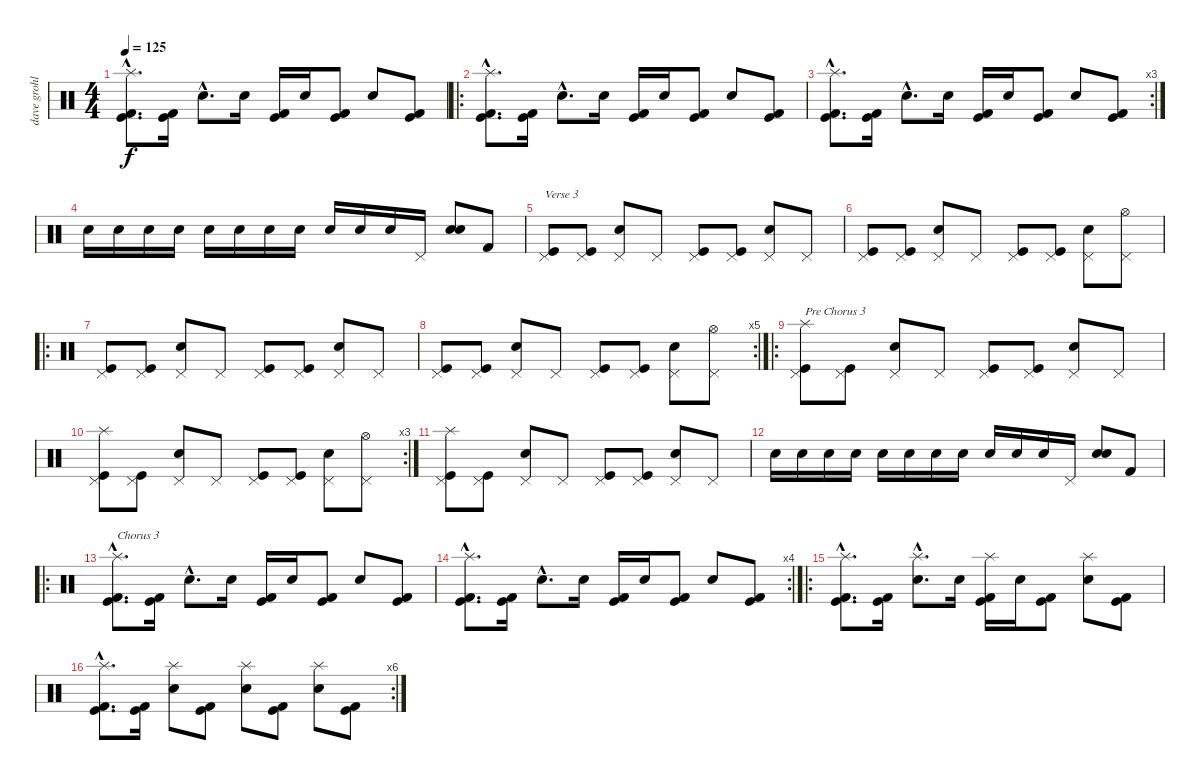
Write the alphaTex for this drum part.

\track ("dave grohl" "dave grohl") {instrument percussion}
\staff {score}
\articulation defaults
\ts (4 4)
\tempo 125
\clef neutral
\ks c
("Splash (hit)"{hac} "Kick (hit)"{hac} "Kick (hit) 2"{hac}).8{d dy f} ("Kick (hit)" "Kick (hit) 2").16 "Snare (hit) 2"{hac}.8{d} "Snare (hit) 2".16 ("Kick (hit)" "Kick (hit) 2").16 "Snare (hit) 2".16 ("Kick (hit)" "Kick (hit) 2").8 "Snare (hit) 2".8 ("Kick (hit)" "Kick (hit) 2").8 |
\ro
("Splash (hit)"{hac} "Kick (hit)"{hac} "Kick (hit) 2"{hac}).8{d} ("Kick (hit)" "Kick (hit) 2").16 "Snare (hit) 2"{hac}.8{d} "Snare (hit) 2".16 ("Kick (hit)" "Kick (hit) 2").16 "Snare (hit) 2".16 ("Kick (hit)" "Kick (hit) 2").8 "Snare (hit) 2".8 ("Kick (hit)" "Kick (hit) 2").8 |
\rc 3
("Splash (hit)"{hac} "Kick (hit)"{hac} "Kick (hit) 2"{hac}).8{d} ("Kick (hit)" "Kick (hit) 2").16 "Snare (hit) 2"{hac}.8{d} "Snare (hit) 2".16 ("Kick (hit)" "Kick (hit) 2").16 "Snare (hit) 2".16 ("Kick (hit)" "Kick (hit) 2").8 "Snare (hit) 2".8 ("Kick (hit)" "Kick (hit) 2").8 |
"Snare (hit) 2".16 "Snare (hit) 2".16 "Snare (hit) 2".16 "Snare (hit) 2".16 "Snare (hit) 2".16 "Snare (hit) 2".16 "Snare (hit) 2".16 "Snare (hit) 2".16 "Snare (hit) 2".16 "Snare (hit) 2".16 "Snare (hit) 2".16 "Pedal Hi-Hat (hit)".16 ("Electric Snare (hit)" "Snare (hit) 2").8 "Kick (hit) 2".8 |
("Pedal Hi-Hat (hit)" "Kick (hit)").8{txt "Verse 3"} ("Pedal Hi-Hat (hit)" "Kick (hit)").8 ("Pedal Hi-Hat (hit)" "Snare (hit) 2").8 "Pedal Hi-Hat (hit)".8 ("Pedal Hi-Hat (hit)" "Kick (hit)").8 ("Pedal Hi-Hat (hit)" "Kick (hit)").8 ("Pedal Hi-Hat (hit)" "Snare (hit) 2").8 "Pedal Hi-Hat (hit)".8 |
("Pedal Hi-Hat (hit)" "Kick (hit)").8 ("Pedal Hi-Hat (hit)" "Kick (hit)").8 ("Pedal Hi-Hat (hit)" "Snare (hit) 2").8 "Pedal Hi-Hat (hit)".8 ("Pedal Hi-Hat (hit)" "Kick (hit)").8 ("Pedal Hi-Hat (hit)" "Kick (hit)").8 ("Pedal Hi-Hat (hit)" "Snare (hit) 2").8 ("Pedal Hi-Hat (hit)" "Hi-Hat (open)").8 |
\ro
("Pedal Hi-Hat (hit)" "Kick (hit)").8 ("Pedal Hi-Hat (hit)" "Kick (hit)").8 ("Pedal Hi-Hat (hit)" "Snare (hit) 2").8 "Pedal Hi-Hat (hit)".8 ("Pedal Hi-Hat (hit)" "Kick (hit)").8 ("Pedal Hi-Hat (hit)" "Kick (hit)").8 ("Pedal Hi-Hat (hit)" "Snare (hit) 2").8 "Pedal Hi-Hat (hit)".8 |
\rc 5
("Pedal Hi-Hat (hit)" "Kick (hit)").8 ("Pedal Hi-Hat (hit)" "Kick (hit)").8 ("Pedal Hi-Hat (hit)" "Snare (hit) 2").8 "Pedal Hi-Hat (hit)".8 ("Pedal Hi-Hat (hit)" "Kick (hit)").8 ("Pedal Hi-Hat (hit)" "Kick (hit)").8 ("Pedal Hi-Hat (hit)" "Snare (hit) 2").8 ("Pedal Hi-Hat (hit)" "Hi-Hat (open)").8 |
\ro
("Splash (hit)" "Pedal Hi-Hat (hit)" "Kick (hit)").8{txt "Pre Chorus 3"} ("Pedal Hi-Hat (hit)" "Kick (hit)").8 ("Pedal Hi-Hat (hit)" "Snare (hit) 2").8 "Pedal Hi-Hat (hit)".8 ("Pedal Hi-Hat (hit)" "Kick (hit)").8 ("Pedal Hi-Hat (hit)" "Kick (hit)").8 ("Pedal Hi-Hat (hit)" "Snare (hit) 2").8 "Pedal Hi-Hat (hit)".8 |
\rc 3
("Splash (hit)" "Pedal Hi-Hat (hit)" "Kick (hit)").8 ("Pedal Hi-Hat (hit)" "Kick (hit)").8 ("Pedal Hi-Hat (hit)" "Snare (hit) 2").8 "Pedal Hi-Hat (hit)".8 ("Pedal Hi-Hat (hit)" "Kick (hit)").8 ("Pedal Hi-Hat (hit)" "Kick (hit)").8 ("Pedal Hi-Hat (hit)" "Snare (hit) 2").8 ("Pedal Hi-Hat (hit)" "Hi-Hat (open)").8 |
("Splash (hit)" "Pedal Hi-Hat (hit)" "Kick (hit)").8 ("Pedal Hi-Hat (hit)" "Kick (hit)").8 ("Pedal Hi-Hat (hit)" "Snare (hit) 2").8 "Pedal Hi-Hat (hit)".8 ("Pedal Hi-Hat (hit)" "Kick (hit)").8 ("Pedal Hi-Hat (hit)" "Kick (hit)").8 ("Pedal Hi-Hat (hit)" "Snare (hit) 2").8 "Pedal Hi-Hat (hit)".8 |
"Snare (hit) 2".16 "Snare (hit) 2".16 "Snare (hit) 2".16 "Snare (hit) 2".16 "Snare (hit) 2".16 "Snare (hit) 2".16 "Snare (hit) 2".16 "Snare (hit) 2".16 "Snare (hit) 2".16 "Snare (hit) 2".16 "Snare (hit) 2".16 "Pedal Hi-Hat (hit)".16 ("Electric Snare (hit)" "Snare (hit) 2").8 "Kick (hit) 2".8 |
\ro
("Splash (hit)"{hac} "Kick (hit)"{hac} "Kick (hit) 2"{hac}).8{d txt "Chorus 3"} ("Kick (hit)" "Kick (hit) 2").16 "Snare (hit) 2"{hac}.8{d} "Snare (hit) 2".16 ("Kick (hit)" "Kick (hit) 2").16 "Snare (hit) 2".16 ("Kick (hit)" "Kick (hit) 2").8 "Snare (hit) 2".8 ("Kick (hit)" "Kick (hit) 2").8 |
\rc 4
("Splash (hit)"{hac} "Kick (hit)"{hac} "Kick (hit) 2"{hac}).8{d} ("Kick (hit)" "Kick (hit) 2").16 "Snare (hit) 2"{hac}.8{d} "Snare (hit) 2".16 ("Kick (hit)" "Kick (hit) 2").16 "Snare (hit) 2".16 ("Kick (hit)" "Kick (hit) 2").8 "Snare (hit) 2".8 ("Kick (hit)" "Kick (hit) 2").8 |
\ro
("Splash (hit)"{hac} "Kick (hit)"{hac} "Kick (hit) 2"{hac}).8{d} ("Kick (hit)" "Kick (hit) 2").16 ("Splash (hit)"{hac} "Snare (hit) 2"{hac}).8{d} "Snare (hit) 2".16 ("Splash (hit)" "Kick (hit)" "Kick (hit) 2").16 "Snare (hit) 2".16 ("Kick (hit)" "Kick (hit) 2").8 ("Splash (hit)" "Snare (hit) 2").8 ("Kick (hit)" "Kick (hit) 2").8 |
\rc 6
("Splash (hit)"{hac} "Kick (hit)"{hac} "Kick (hit) 2"{hac}).8{d} ("Kick (hit)" "Kick (hit) 2").16 ("Splash (hit)" "Snare (hit) 2").8 ("Kick (hit)" "Kick (hit) 2").8 ("Splash (hit)" "Snare (hit) 2").8 ("Kick (hit)" "Kick (hit) 2").8 ("Splash (hit)" "Snare (hit) 2").8 ("Kick (hit)" "Kick (hit) 2").8
